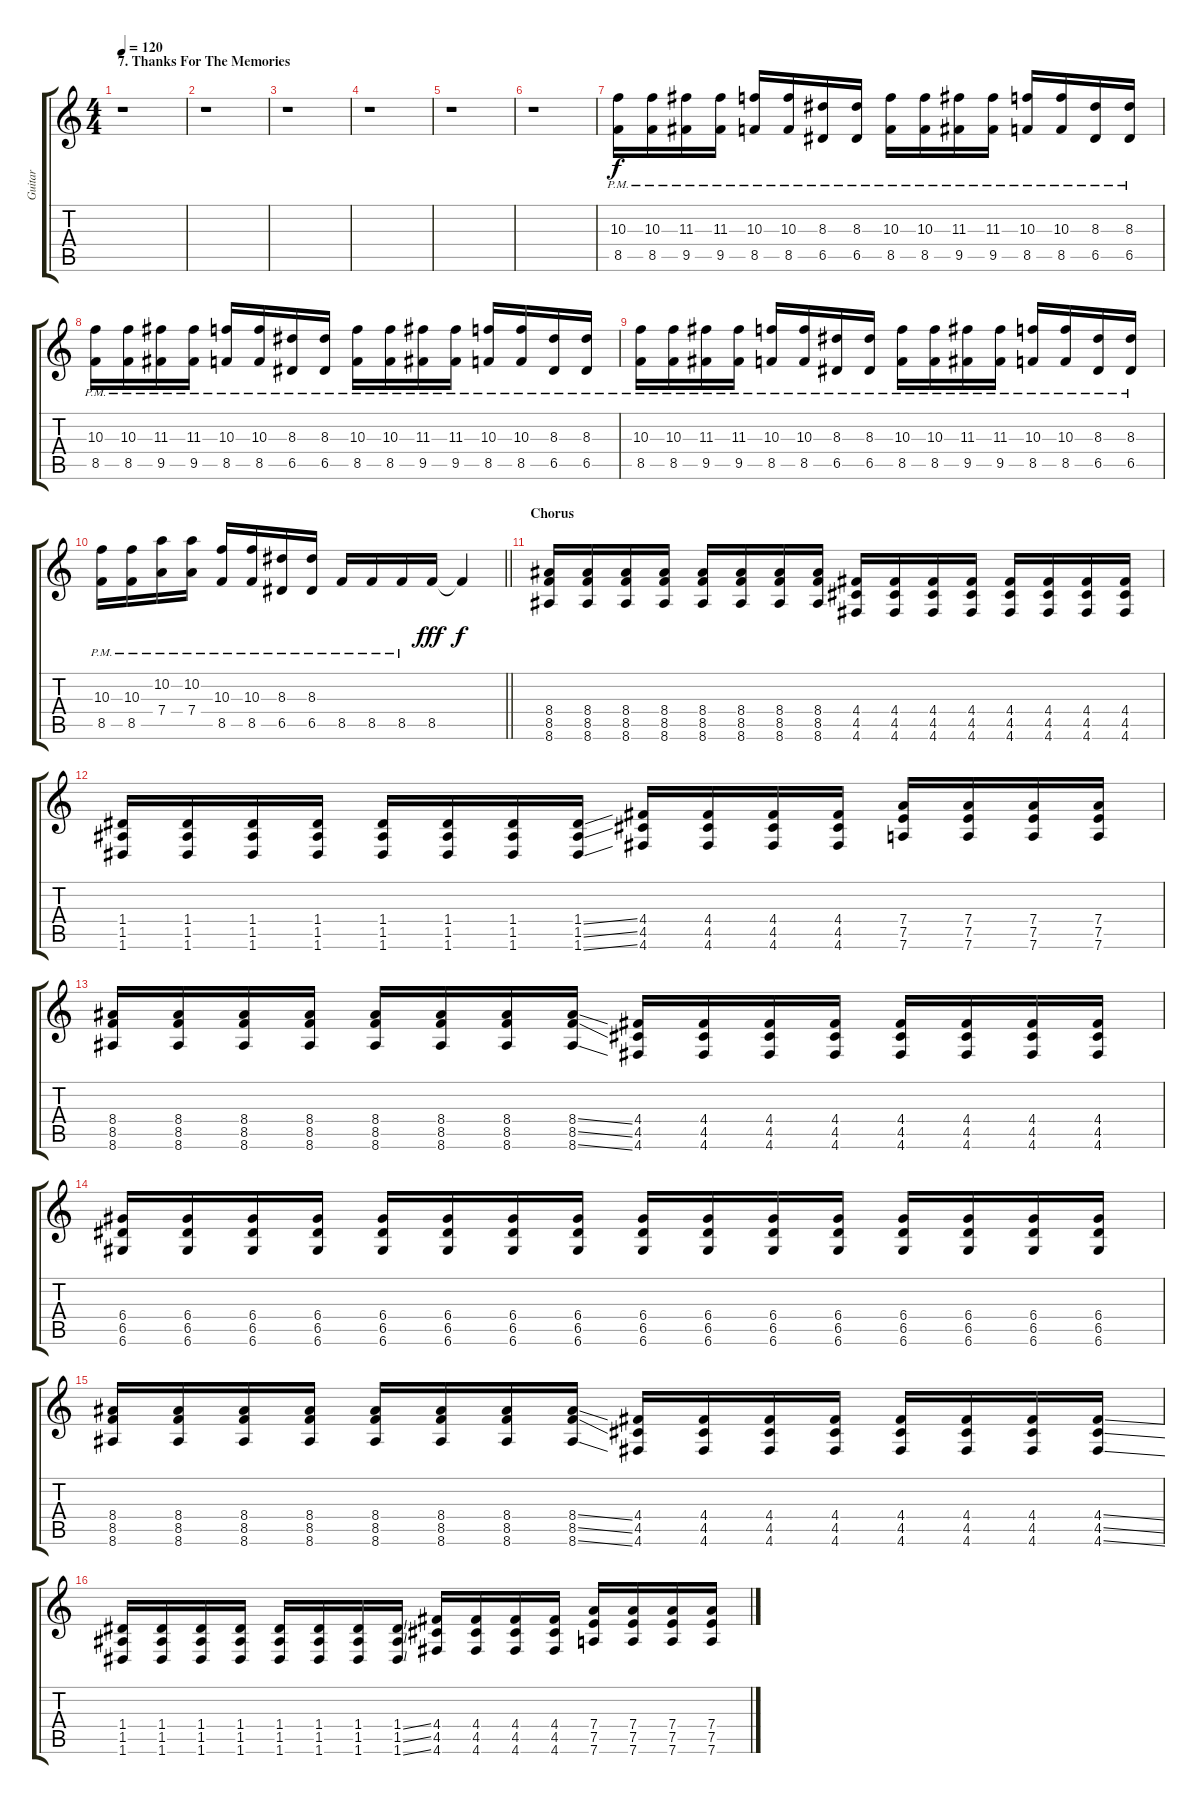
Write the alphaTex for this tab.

\track ("Guitar" "Guitar") {instrument overdrivenguitar}
\staff {score tabs}
\tuning (E4 B3 G3 D3 A2 D2) {hide}
\ts (4 4)
\section ("" "7. Thanks For The Memories")
\tempo 120
\tempo 78
\tempo 120
\clef g2
\ks c
r.1{dy f instrument overdrivenguitar} |
r.1 |
r.1 |
r.1 |
r.1 |
r.1 |
(10.3{pm} 8.5{pm}).16{volume 16 instrument cello} (10.3{pm} 8.5{pm}).16 (11.3{pm} 9.5{pm}).16 (11.3{pm} 9.5{pm}).16 (10.3{pm} 8.5{pm}).16 (10.3{pm} 8.5{pm}).16 (8.3{pm} 6.5{pm}).16 (8.3{pm} 6.5{pm}).16 (10.3{pm} 8.5{pm}).16 (10.3{pm} 8.5{pm}).16 (11.3{pm} 9.5{pm}).16 (11.3{pm} 9.5{pm}).16 (10.3{pm} 8.5{pm}).16 (10.3{pm} 8.5{pm}).16 (8.3{pm} 6.5{pm}).16 (8.3{pm} 6.5{pm}).16 |
(10.3{pm} 8.5{pm}).16 (10.3{pm} 8.5{pm}).16 (11.3{pm} 9.5{pm}).16 (11.3{pm} 9.5{pm}).16 (10.3{pm} 8.5{pm}).16 (10.3{pm} 8.5{pm}).16 (8.3{pm} 6.5{pm}).16 (8.3{pm} 6.5{pm}).16 (10.3{pm} 8.5{pm}).16 (10.3{pm} 8.5{pm}).16 (11.3{pm} 9.5{pm}).16 (11.3{pm} 9.5{pm}).16 (10.3{pm} 8.5{pm}).16 (10.3{pm} 8.5{pm}).16 (8.3{pm} 6.5{pm}).16 (8.3{pm} 6.5{pm}).16 |
(10.3{pm} 8.5{pm}).16 (10.3{pm} 8.5{pm}).16 (11.3{pm} 9.5{pm}).16 (11.3{pm} 9.5{pm}).16 (10.3{pm} 8.5{pm}).16 (10.3{pm} 8.5{pm}).16 (8.3{pm} 6.5{pm}).16 (8.3{pm} 6.5{pm}).16 (10.3{pm} 8.5{pm}).16 (10.3{pm} 8.5{pm}).16 (11.3{pm} 9.5{pm}).16 (11.3{pm} 9.5{pm}).16 (10.3{pm} 8.5{pm}).16 (10.3{pm} 8.5{pm}).16 (8.3{pm} 6.5{pm}).16 (8.3{pm} 6.5{pm}).16 |
\barLineRight lightlight
(10.3{pm} 8.5{pm}).16 (10.3{pm} 8.5{pm}).16 (10.2{pm} 7.4{pm}).16 (10.2{pm} 7.4{pm}).16 (10.3{pm} 8.5{pm}).16 (10.3{pm} 8.5{pm}).16 (8.3{pm} 6.5{pm}).16 (8.3{pm} 6.5{pm}).16 8.5{pm}.16{volume 10 instrument overdrivenguitar} 8.5{pm}.16 8.5{pm}.16 8.5.16{dy fff volume 16} 8.5{t}.4{dy f} |
\section ("" "Chorus")
(8.4 8.5 8.6).16 (8.4 8.5 8.6).16 (8.4 8.5 8.6).16 (8.4 8.5 8.6).16 (8.4 8.5 8.6).16 (8.4 8.5 8.6).16 (8.4 8.5 8.6).16 (8.4 8.5 8.6).16 (4.4 4.5 4.6).16 (4.4 4.5 4.6).16 (4.4 4.5 4.6).16 (4.4 4.5 4.6).16 (4.4 4.5 4.6).16 (4.4 4.5 4.6).16 (4.4 4.5 4.6).16 (4.4 4.5 4.6).16 |
(1.4 1.5 1.6).16 (1.4 1.5 1.6).16 (1.4 1.5 1.6).16 (1.4 1.5 1.6).16 (1.4 1.5 1.6).16 (1.4 1.5 1.6).16 (1.4 1.5 1.6).16 (1.4{ss} 1.5{ss} 1.6{ss}).16 (4.4 4.5 4.6).16 (4.4 4.5 4.6).16 (4.4 4.5 4.6).16 (4.4 4.5 4.6).16 (7.4 7.5 7.6).16 (7.4 7.5 7.6).16 (7.4 7.5 7.6).16 (7.4 7.5 7.6).16 |
(8.4 8.5 8.6).16 (8.4 8.5 8.6).16 (8.4 8.5 8.6).16 (8.4 8.5 8.6).16 (8.4 8.5 8.6).16 (8.4 8.5 8.6).16 (8.4 8.5 8.6).16 (8.4{ss} 8.5{ss} 8.6{ss}).16 (4.4 4.5 4.6).16 (4.4 4.5 4.6).16 (4.4 4.5 4.6).16 (4.4 4.5 4.6).16 (4.4 4.5 4.6).16 (4.4 4.5 4.6).16 (4.4 4.5 4.6).16 (4.4 4.5 4.6).16 |
(6.4 6.5 6.6).16 (6.4 6.5 6.6).16 (6.4 6.5 6.6).16 (6.4 6.5 6.6).16 (6.4 6.5 6.6).16 (6.4 6.5 6.6).16 (6.4 6.5 6.6).16 (6.4 6.5 6.6).16 (6.4 6.5 6.6).16 (6.4 6.5 6.6).16 (6.4 6.5 6.6).16 (6.4 6.5 6.6).16 (6.4 6.5 6.6).16 (6.4 6.5 6.6).16 (6.4 6.5 6.6).16 (6.4 6.5 6.6).16 |
(8.4 8.5 8.6).16 (8.4 8.5 8.6).16 (8.4 8.5 8.6).16 (8.4 8.5 8.6).16 (8.4 8.5 8.6).16 (8.4 8.5 8.6).16 (8.4 8.5 8.6).16 (8.4{ss} 8.5{ss} 8.6{ss}).16 (4.4 4.5 4.6).16 (4.4 4.5 4.6).16 (4.4 4.5 4.6).16 (4.4 4.5 4.6).16 (4.4 4.5 4.6).16 (4.4 4.5 4.6).16 (4.4 4.5 4.6).16 (4.4{ss} 4.5{ss} 4.6{ss}).16 |
(1.4 1.5 1.6).16 (1.4 1.5 1.6).16 (1.4 1.5 1.6).16 (1.4 1.5 1.6).16 (1.4 1.5 1.6).16 (1.4 1.5 1.6).16 (1.4 1.5 1.6).16 (1.4{ss} 1.5{ss} 1.6{ss}).16 (4.4 4.5 4.6).16 (4.4 4.5 4.6).16 (4.4 4.5 4.6).16 (4.4 4.5 4.6).16 (7.4 7.5 7.6).16 (7.4 7.5 7.6).16 (7.4 7.5 7.6).16 (7.4 7.5 7.6).16
